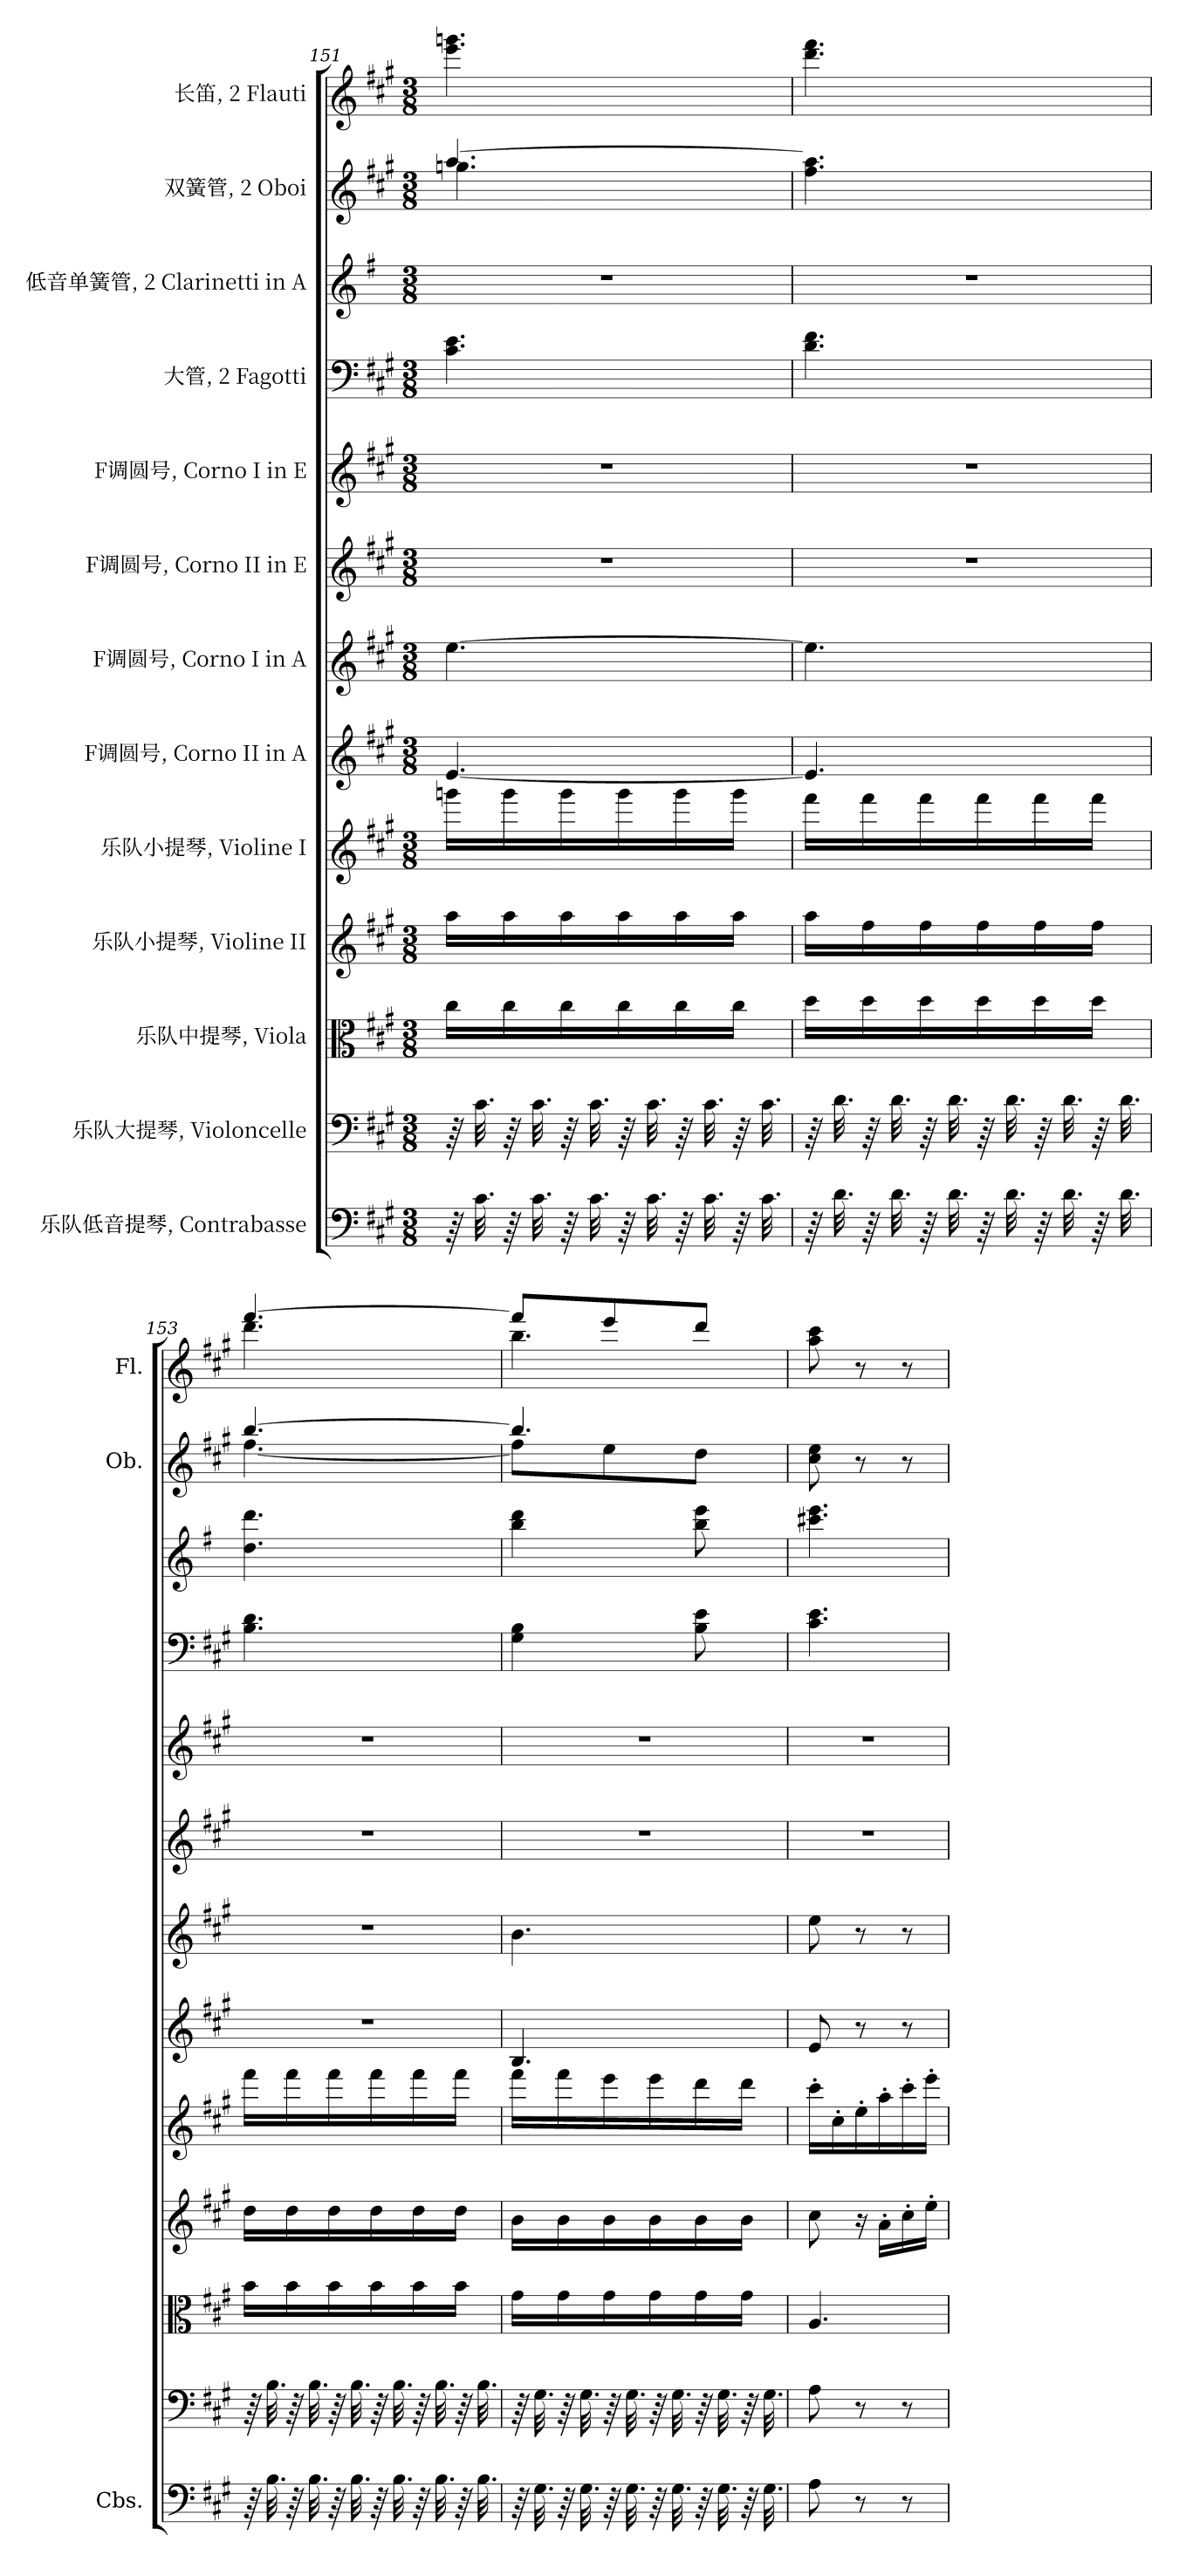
**kern	**kern	**kern	**kern	**kern	**kern	**kern	**kern	**kern	**kern	**kern	**kern	**kern
*part13	*part12	*part11	*part10	*part9	*part8	*part7	*part6	*part5	*part4	*part3	*part2	*part1
*staff13	*staff12	*staff11	*staff10	*staff9	*staff8	*staff7	*staff6	*staff5	*staff4	*staff3	*staff2	*staff1
*I"乐队低音提琴, Contrabasse	*I"乐队大提琴, Violoncelle	*I"乐队中提琴, Viola	*I"乐队小提琴, Violine II	*I"乐队小提琴, Violine I	*I"F调圆号, Corno II in A	*I"F调圆号, Corno I in A	*I"F调圆号, Corno II in E	*I"F调圆号, Corno I in E	*I"大管, 2 Fagotti	*I"低音单簧管, 2 Clarinetti in A	*I"双簧管, 2 Oboi	*I"长笛, 2 Flauti
*I'Cbs.	*	*	*	*	*	*	*	*	*	*	*I'Ob.	*I'Fl.
!!LO:PB:g=z
*clefF4	*clefF4	*clefC3	*clefG2	*clefG2	*clefG2	*clefG2	*clefG2	*clefG2	*clefF4	*clefG2	*clefG2	*clefG2
*ITrd7c12	*	*	*	*	*ITrd4c7	*ITrd4c7	*ITrd4c7	*ITrd4c7	*	*ITrd8c14	*	*
*k[f#c#g#]	*k[f#c#g#]	*k[f#c#g#]	*k[f#c#g#]	*k[f#c#g#]	*k[f#c#]	*k[f#c#]	*k[f#c#]	*k[f#c#]	*k[f#c#g#]	*k[f#]	*k[f#c#g#]	*k[f#c#g#]
*M3/8	*M3/8	*M3/8	*M3/8	*M3/8	*M3/8	*M3/8	*M3/8	*M3/8	*M3/8	*M3/8	*M3/8	*M3/8
*MM40	*MM40	*MM40	*MM40	*MM40	*MM40	*MM40	*MM40	*MM40	*MM40	*MM40	*MM40	*MM40
=151	=151	=151	=151	=151	=151	=151	=151	=151	=151	=151	=151	=151
*	*	*	*	*	*	*	*	*	*	*	*^	*
64r	64r	16cc#\LL	16aa\LL	16gggn\LL	[4.A/	[4.a\	4.r	4.r	4.c#\ 4.e\	4.r	[4.aa/	4.ggn\	4.eee\ 4.gggn\
32.C#\	32.c#\	.	.	.	.	.	.	.	.	.	.	.	.
64r	64r	16cc#\	16aa\	16ggg\	.	.	.	.	.	.	.	.	.
32.C#\	32.c#\	.	.	.	.	.	.	.	.	.	.	.	.
64r	64r	16cc#\	16aa\	16ggg\	.	.	.	.	.	.	.	.	.
32.C#\	32.c#\	.	.	.	.	.	.	.	.	.	.	.	.
64r	64r	16cc#\	16aa\	16ggg\	.	.	.	.	.	.	.	.	.
32.C#\	32.c#\	.	.	.	.	.	.	.	.	.	.	.	.
64r	64r	16cc#\	16aa\	16ggg\	.	.	.	.	.	.	.	.	.
32.C#\	32.c#\	.	.	.	.	.	.	.	.	.	.	.	.
64r	64r	16cc#\JJ	16aa\JJ	16ggg\JJ	.	.	.	.	.	.	.	.	.
32.C#\	32.c#\	.	.	.	.	.	.	.	.	.	.	.	.
*	*	*	*	*	*	*	*	*	*	*	*v	*v	*
=152	=152	=152	=152	=152	=152	=152	=152	=152	=152	=152	=152	=152
*	*	*	*	*	*	*	*	*	*	*	*	*MM40
64r	64r	16dd\LL	16aa\LL	16fff#\LL	4.A/]	4.a\]	4.r	4.r	4.d\ 4.f#\	4.r	4.ff#\ 4.aa\]	4.ddd\ 4.fff#\
32.D\	32.d\	.	.	.	.	.	.	.	.	.	.	.
64r	64r	16dd\	16ff#\	16fff#\	.	.	.	.	.	.	.	.
32.D\	32.d\	.	.	.	.	.	.	.	.	.	.	.
64r	64r	16dd\	16ff#\	16fff#\	.	.	.	.	.	.	.	.
32.D\	32.d\	.	.	.	.	.	.	.	.	.	.	.
64r	64r	16dd\	16ff#\	16fff#\	.	.	.	.	.	.	.	.
32.D\	32.d\	.	.	.	.	.	.	.	.	.	.	.
64r	64r	16dd\	16ff#\	16fff#\	.	.	.	.	.	.	.	.
32.D\	32.d\	.	.	.	.	.	.	.	.	.	.	.
64r	64r	16dd\JJ	16ff#\JJ	16fff#\JJ	.	.	.	.	.	.	.	.
32.D\	32.d\	.	.	.	.	.	.	.	.	.	.	.
!!LO:PB:g=z
=153	=153	=153	=153	=153	=153	=153	=153	=153	=153	=153	=153	=153
*	*	*	*	*	*	*	*	*	*	*	*	*MM40
*	*	*	*	*	*	*	*	*	*	*	*^	*^
64r	64r	16b\LL	16dd\LL	16fff#\LL	4.r	4.r	4.r	4.r	4.B\ 4.d\	4.d\ 4.dd\	[4.bb/	[4.ff#\	[4.fff#/	4.ddd\
32.BB\	32.B\	.	.	.	.	.	.	.	.	.	.	.	.	.
64r	64r	16b\	16dd\	16fff#\	.	.	.	.	.	.	.	.	.	.
32.BB\	32.B\	.	.	.	.	.	.	.	.	.	.	.	.	.
64r	64r	16b\	16dd\	16fff#\	.	.	.	.	.	.	.	.	.	.
32.BB\	32.B\	.	.	.	.	.	.	.	.	.	.	.	.	.
64r	64r	16b\	16dd\	16fff#\	.	.	.	.	.	.	.	.	.	.
32.BB\	32.B\	.	.	.	.	.	.	.	.	.	.	.	.	.
64r	64r	16b\	16dd\	16fff#\	.	.	.	.	.	.	.	.	.	.
32.BB\	32.B\	.	.	.	.	.	.	.	.	.	.	.	.	.
64r	64r	16b\JJ	16dd\JJ	16fff#\JJ	.	.	.	.	.	.	.	.	.	.
32.BB\	32.B\	.	.	.	.	.	.	.	.	.	.	.	.	.
=154	=154	=154	=154	=154	=154	=154	=154	=154	=154	=154	=154	=154	=154	=154
*	*	*	*	*	*	*	*	*	*	*	*	*	*MM38	*
64r	64r	16g#\LL	16b\LL	16fff#\LL	4.E/	4.e\	4.r	4.r	4G#\ 4B\	4b\ 4dd\	4.bb/]	8ff#\L]	8fff#/L]	4.bb\
32.GG#\	32.G#\	.	.	.	.	.	.	.	.	.	.	.	.	.
64r	64r	16g#\	16b\	16fff#\	.	.	.	.	.	.	.	.	.	.
32.GG#\	32.G#\	.	.	.	.	.	.	.	.	.	.	.	.	.
*	*	*	*	*	*	*	*	*	*	*	*	*	*MM41	*
64r	64r	16g#\	16b\	16eee\	.	.	.	.	.	.	.	8ee\	8eee/	.
32.GG#\	32.G#\	.	.	.	.	.	.	.	.	.	.	.	.	.
64r	64r	16g#\	16b\	16eee\	.	.	.	.	.	.	.	.	.	.
32.GG#\	32.G#\	.	.	.	.	.	.	.	.	.	.	.	.	.
64r	64r	16g#\	16b\	16ddd\	.	.	.	.	8B\ 8e\	8b\ 8ee\	.	8dd\J	8ddd/J	.
32.GG#\	32.G#\	.	.	.	.	.	.	.	.	.	.	.	.	.
64r	64r	16g#\JJ	16b\JJ	16ddd\JJ	.	.	.	.	.	.	.	.	.	.
32.GG#\	32.G#\	.	.	.	.	.	.	.	.	.	.	.	.	.
*	*	*	*	*	*	*	*	*	*	*	*v	*v	*	*
*	*	*	*	*	*	*	*	*	*	*	*	*v	*v
=155	=155	=155	=155	=155	=155	=155	=155	=155	=155	=155	=155	=155
*	*	*	*	*	*	*	*	*	*	*	*	*MM38
8AA\	8A\	4.A/	8cc#\	16ccc#'\LL	8A/	8a\	4.r	4.r	4.c#\ 4.e\	4.cc#X\ 4.ee\	8cc#\ 8ee\	8aa\ 8ccc#\
.	.	.	.	16cc#'\	.	.	.	.	.	.	.	.
*	*	*	*	*	*	*	*	*	*	*	*	*MM41
8r	8r	.	16r	16ee'\	8r	8r	.	.	.	.	8r	8r
.	.	.	16a'\LL	16aa'\	.	.	.	.	.	.	.	.
8r	8r	.	16cc#'\	16ccc#'\	8r	8r	.	.	.	.	8r	8r
.	.	.	16ee'\JJ	16eee'\JJ	.	.	.	.	.	.	.	.
=	=	=	=	=	=	=	=	=	=	=	=	=
*-	*-	*-	*-	*-	*-	*-	*-	*-	*-	*-	*-	*-
